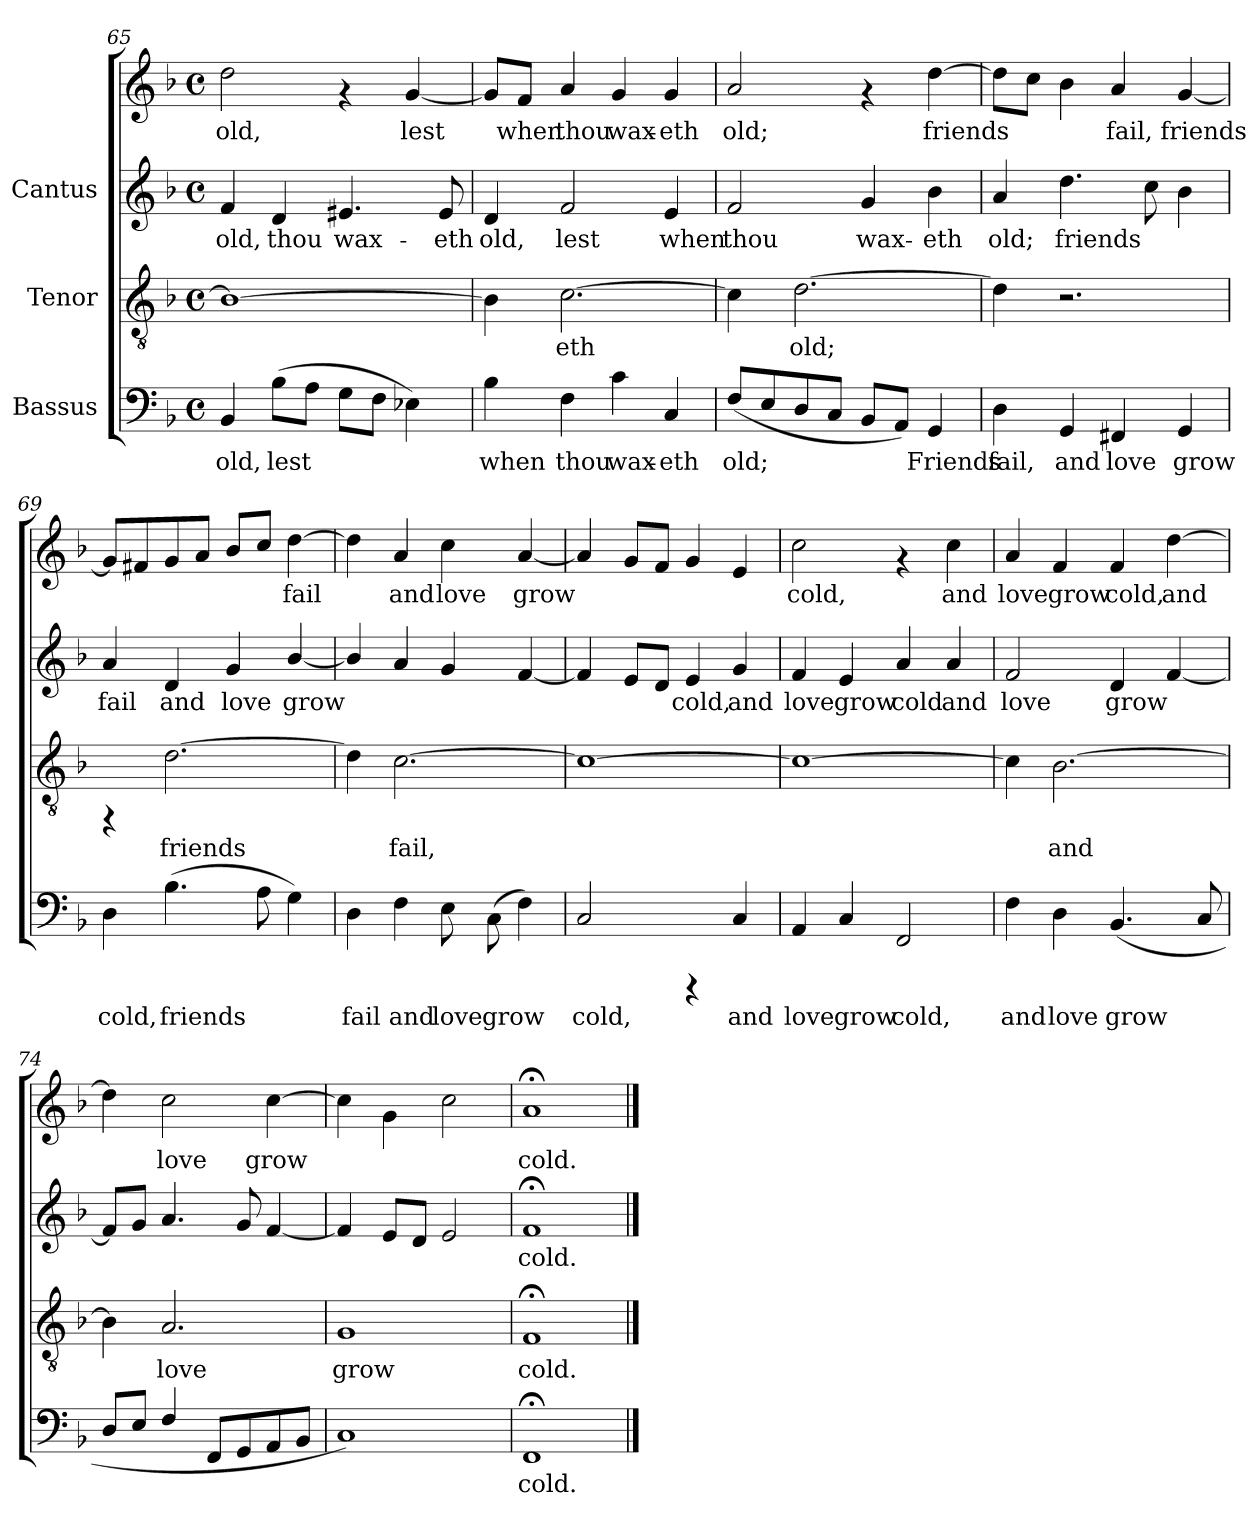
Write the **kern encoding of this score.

**kern	**text	**kern	**text	**kern	**text	**kern	**text
*part3	*part3	*part2	*part2	*part1	*part1	*part1	*part1
*staff4	*staff4	*staff3	*staff3	*staff2	*staff2	*staff1	*staff1
*I"Bassus	*	*I"Tenor	*	*I"Cantus	*	*	*
*clefF4	*	*clefGv2	*	*clefG2	*	*clefG2	*
*k[b-]	*	*k[b-]	*	*k[b-]	*	*k[b-]	*
*F:	*	*F:	*	*F:	*	*F:	*
*M4/4	*	*M4/4	*	*M4/4	*	*M4/4	*
*met(c)	*	*met(c)	*	*met(c)	*	*met(c)	*
=65	=65	=65	=65	=65	=65	=65	=65
!	!LO:LY:b:cj	!	!	!	!LO:LY:b:cj	!	!LO:LY:b:cj
4BB-/	old,	1B-_>	.	4f/	old,	2dd\	old,
!	!LO:LY:b:cj	!	!	!	!LO:LY:b:cj	!	!
(>8B-\L	lest	.	.	4d/	thou	.	.
!	!LO:LY:b:cj	!	!	!	!	!	!
8A\J	.	.	.	.	.	.	.
!	!LO:LY:b:cj	!	!	!	!LO:LY:b:cj	!	!
8G\L	.	.	.	4.e#X/	wax-	4rf	.
!	!LO:LY:b:cj	!	!	!	!	!	!
8F\J	.	.	.	.	.	.	.
!	!LO:LY:b:cj	!	!	!	!	!	!LO:LY:b:cj
4E-X\)	.	.	.	.	.	[<4g/	lest
!	!	!	!	!	!LO:LY:b:cj	!	!
.	.	.	.	8e#/	-eth	.	.
=66	=66	=66	=66	=66	=66	=66	=66
!	!LO:LY:b:cj	!	!LO:LY:b:cj	!	!LO:LY:b:cj	!	!LO:LY:b:cj
4B-\	when	4B-\]	-	4d/	old,	8g/L]	.
!	!	!	!	!	!	!	!LO:LY:b:cj
.	.	.	.	.	.	8f/J	when
!	!LO:LY:b:cj	!	!LO:LY:b:cj	!	!LO:LY:b:cj	!	!LO:LY:b:cj
4F\	thou	[>2.c\	eth	2f/	lest	4a/	thou
!	!LO:LY:b:cj	!	!	!	!	!	!LO:LY:b:cj
4c\	wax-	.	.	.	.	4g/	wax-
!	!LO:LY:b:cj	!	!	!	!LO:LY:b:cj	!	!LO:LY:b:cj
4C/	-eth	.	.	4e/	when	4g/	-eth
!!LO:PB:g=z
=67	=67	=67	=67	=67	=67	=67	=67
!	!LO:LY:b:cj	!	!LO:LY:b:cj	!	!LO:LY:b:cj	!	!LO:LY:b:cj
(<8F/L	old;	4c\]	.	2f/	thou	2a/	old;
!	!LO:LY:b:cj	!	!	!	!	!	!
8E/	.	.	.	.	.	.	.
!	!LO:LY:b:cj	!	!LO:LY:b:cj	!	!	!	!
8D/	.	[>2.d\	old;	.	.	.	.
!	!LO:LY:b:cj	!	!	!	!	!	!
8C/J	.	.	.	.	.	.	.
!	!LO:LY:b:cj	!	!	!	!LO:LY:b:cj	!	!
8BB-/L	.	.	.	4g/	wax-	4rf	.
!	!LO:LY:b:cj	!	!	!	!	!	!
8AA/J)	.	.	.	.	.	.	.
!	!LO:LY:b:cj	!	!	!	!LO:LY:b:cj	!	!LO:LY:b:cj
4GG/	Friends	.	.	4b-\	-eth	[>4dd\	friends
=68	=68	=68	=68	=68	=68	=68	=68
!	!LO:LY:b:cj	!	!	!	!LO:LY:b:cj	!	!LO:LY:b:cj
4D\	fail,	4d\]	.	4a/	old;	8dd\L]	.
!	!	!	!	!	!	!	!LO:LY:b:cj
.	.	.	.	.	.	8cc\J	.
!	!LO:LY:b:cj	!	!	!	!LO:LY:b:cj	!	!LO:LY:b:cj
4GG/	and	2.r	.	4.dd\	friends	4b-\	.
!	!LO:LY:b:cj	!	!	!	!	!	!LO:LY:b:cj
4FF#X/	love	.	.	.	.	4a/	fail,
!	!	!	!	!	!LO:LY:b:cj	!	!
.	.	.	.	8cc\	.	.	.
!	!LO:LY:b:cj	!	!	!	!LO:LY:b:cj	!	!LO:LY:b:cj
4GG/	grow	.	.	4b-\	.	[<4g/	friends
=69	=69	=69	=69	=69	=69	=69	=69
!	!LO:LY:b:cj	!	!	!	!LO:LY:b:cj	!	!LO:LY:b:cj
4D\	cold,	4rFF	.	4a/	fail	8g/L]	.
!	!	!	!	!	!	!	!LO:LY:b:cj
.	.	.	.	.	.	8f#X/	.
!	!LO:LY:b:cj	!	!LO:LY:b:cj	!	!LO:LY:b:cj	!	!LO:LY:b:cj
(>4.B-\	friends	[>2.d\	friends	4d/	and	8g/	.
!	!	!	!	!	!	!	!LO:LY:b:cj
.	.	.	.	.	.	8a/J	.
!	!	!	!	!	!LO:LY:b:cj	!	!LO:LY:b:cj
.	.	.	.	4g/	love	8b-/L	.
!	!LO:LY:b:cj	!	!	!	!	!	!LO:LY:b:cj
8A\	.	.	.	.	.	8cc/J	.
!	!LO:LY:b:cj	!	!	!	!LO:LY:b:cj	!	!LO:LY:b:cj
4G\)	.	.	.	[<4b-/	grow	[>4dd\	fail
=70	=70	=70	=70	=70	=70	=70	=70
!	!LO:LY:b:cj	!	!LO:LY:b:cj	!	!	!	!LO:LY:b:cj
4D\	fail	4d\]	.	4b-/]	.	4dd\]	.
!	!LO:LY:b:cj	!	!LO:LY:b:cj	!	!	!	!LO:LY:b:cj
4F\	and	[>2.c\	fail,	4a/	.	4a/	and
!	!LO:LY:b:cj	!	!	!	!	!	!LO:LY:b:cj
8E\	love	.	.	4g/	.	4cc\	love
!	!LO:LY:b:cj	!	!	!	!	!	!
(>8C\	grow	.	.	.	.	.	.
!	!LO:LY:b:cj	!	!	!	!	!	!LO:LY:b:cj
4F\)	.	.	.	[<4f/	.	[<4a/	grow
!!LO:LB:g=z
=71	=71	=71	=71	=71	=71	=71	=71
!	!LO:LY:b:cj	!	!	!	!LO:LY:b:cj	!	!
2C/	cold,	1c_>	.	4f/]	.	4a/]	.
!	!	!	!	!	!LO:LY:b:cj	!	!
.	.	.	.	8e/L	.	8g/L	.
!	!	!	!	!	!LO:LY:b:cj	!	!
.	.	.	.	8d/J	.	8f/J	.
!	!	!	!	!	!LO:LY:b:cj	!	!
4rCCC	.	.	.	4e/	cold,	4g/	.
!	!LO:LY:b:cj	!	!	!	!LO:LY:b:cj	!	!
4C/	and	.	.	4g/	and	4e/	.
=72	=72	=72	=72	=72	=72	=72	=72
!	!LO:LY:b:cj	!	!	!	!LO:LY:b:cj	!	!LO:LY:b:cj
4AA/	love	1c_>	.	4f/	love	2cc\	cold,
!	!LO:LY:b:cj	!	!	!	!LO:LY:b:cj	!	!
4C/	grow	.	.	4e/	grow	.	.
!	!LO:LY:b:cj	!	!	!	!LO:LY:b:cj	!	!
2FF/	cold,	.	.	4a/	cold	4rf	.
!	!	!	!	!	!LO:LY:b:cj	!	!LO:LY:b:cj
.	.	.	.	4a/	and	4cc\	and
=73	=73	=73	=73	=73	=73	=73	=73
!	!LO:LY:b:cj	!	!LO:LY:b:cj	!	!LO:LY:b:cj	!	!LO:LY:b:cj
4F\	and	4c\]	.	2f/	love	4a/	love
!	!LO:LY:b:cj	!	!LO:LY:b:cj	!	!	!	!LO:LY:b:cj
4D\	love	[>2.B-\	and	.	.	4f/	grow
!	!LO:LY:b:cj	!	!	!	!LO:LY:b:cj	!	!LO:LY:b:cj
(<4.BB-/	grow	.	.	4d/	grow	4f/	cold,
!	!	!	!	!	!LO:LY:b:cj	!	!LO:LY:b:cj
.	.	.	.	[<4f/	.	[>4dd\	and
!	!LO:LY:b:cj	!	!	!	!	!	!
8C/	.	.	.	.	.	.	.
=74	=74	=74	=74	=74	=74	=74	=74
!	!	!	!LO:LY:b:cj	!	!	!	!LO:LY:b:cj
8D/L	.	4B-\]	.	8f/L]	.	4dd\]	.
8E/J	.	.	.	8g/J	.	.	.
!	!	!	!LO:LY:b:cj	!	!	!	!LO:LY:b:cj
4F/	.	2.A/	love	4.a/	.	2cc\	love
8FF/L	.	.	.	.	.	.	.
8GG/	.	.	.	8g/	.	.	.
!	!	!	!	!	!	!	!LO:LY:b:cj
8AA/	.	.	.	[<4f/	.	[>4cc\	grow
8BB-/J	.	.	.	.	.	.	.
=75	=75	=75	=75	=75	=75	=75	=75
!	!	!	!LO:LY:b:cj	!	!	!	!
1C)	.	1G	grow	4f/]	.	4cc\]	.
.	.	.	.	8e/L	.	4g\	.
.	.	.	.	8d/J	.	.	.
.	.	.	.	2e/	.	2cc\	.
!!LO:LB:g=z
=76	=76	=76	=76	=76	=76	=76	=76
!	!LO:LY:b:cj	!	!LO:LY:b:cj	!	!LO:LY:b:cj	!	!LO:LY:b:cj
1FF;<	cold.	1F;<	cold.	1f;<	cold.	1a;<	cold.
==	==	==	==	==	==	==	==
*-	*-	*-	*-	*-	*-	*-	*-
